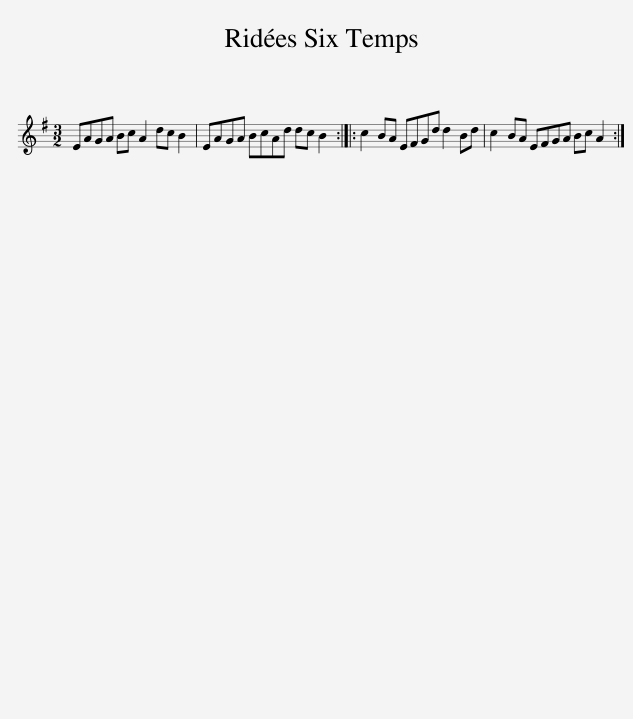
X:1
L:1/8
M:3/2
I:linebreak $
K:G
V:1 treble
V:1
 EAGA Bc A2 dc B2 | EAGA BcAd dc B2 :: c2 BA EFGd d2 Bd | c2 BA EFGA Bc A2 :| %4
